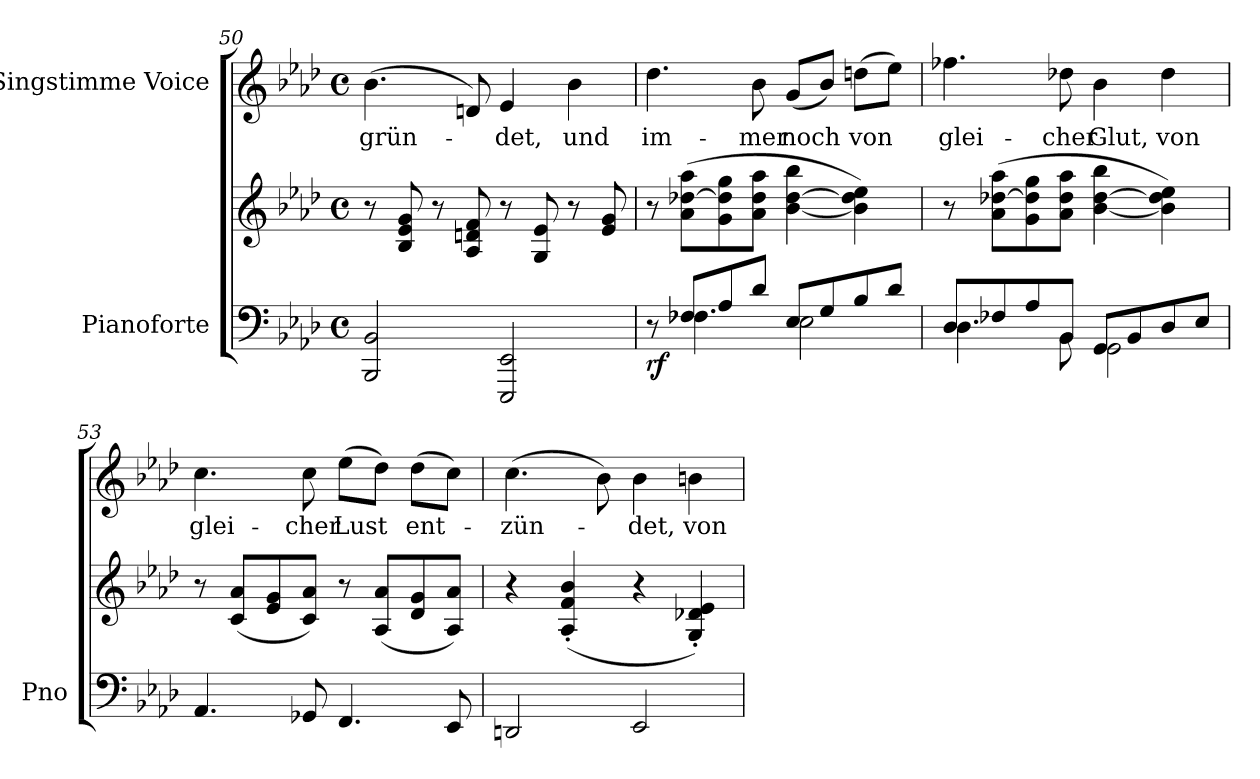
**kern	**kern	**dynam	**kern	**text
*part2	*part2	*part2	*part1	*part1
*staff3	*staff2	*staff2/3	*staff1	*staff1
*I"Pianoforte	*	*	*I"Singstimme Voice	*
*I'Pno	*	*	*	*
*clefF4	*clefG2	*	*clefG2	*
*k[b-e-a-d-]	*k[b-e-a-d-]	*	*k[b-e-a-d-]	*
*M4/4	*M4/4	*	*M4/4	*
*met(c)	*met(c)	*	*met(c)	*
=50	=50	=50	=50	=50
!	!	!	!	!LO:LY:b
2BBB-/ 2BB-/	8r	.	(4.b-\	-grün-
.	8B-/ 8e-/ 8g/	.	.	.
.	8r	.	.	.
.	8A-/ 8dn/ 8f/	.	8dn/)	.
!	!	!	!	!LO:LY:b
2EEE-/ 2EE-/	8r	.	4e-/	-det,
.	8G/ 8e-/	.	.	.
!	!	!	!	!LO:LY:b
.	8r	.	4b-\	und
.	8e-/ 8g/	.	.	.
!!LO:LB:g=z
=51	=51	=51	=51	=51
*^	*	*	*	*
!	!	!	!LO:DY:b=2	!	!LO:LY:b
8r	8ryy	8r	rf	4.dd-\	im-
!LO:N:head=solid	!	!	!	!	!
8F-X/L	4.F-\	(8a-\ [8dd-X\ 8aa-\L	.	.	.
8A-/	.	8g\ 8dd-\] 8gg\	.	.	.
!	!	!	!	!	!LO:LY:b
8d-/J	.	8a-\ 8dd-\ 8aa-\J	.	8b-\	-mer
!	!	!	!	!	!LO:LY:b
8E-/L	2E-\	[4b-\ [4dd-\ 4bb-\	.	(8g/L	noch
8G/	.	.	.	8b-/J)	.
!	!	!	!	!	!LO:LY:b
8B-/	.	4b-\] 4dd-\] 4ee-\)	.	(8ddn\L	von
8d-/J	.	.	.	8ee-\J)	.
=52	=52	=52	=52	=52	=52
!LO:N:head=solid	!	!	!	!	!LO:LY:b
8D-/L	4.D-\	8r	.	4.ff-X\	glei-
8F-X/	.	(8a-\ [8dd-X\ 8aa-\L	.	.	.
8A-/	.	8g\ 8dd-\] 8gg\	.	.	.
!	!	!	!	!	!LO:LY:b
8BB-/J	8BB-\	8a-\ 8dd-\ 8aa-\J	.	8dd-X\	-cher
!	!	!	!	!	!LO:LY:b
8GG/L	2GG\	[4b-\ [4dd-\ 4bb-\	.	4b-\	Glut,
8BB-/	.	.	.	.	.
!	!	!	!	!	!LO:LY:b
8D-/	.	4b-\] 4dd-\] 4ee-\)	.	4dd-\	von
8E-/J	.	.	.	.	.
*v	*v	*	*	*	*
=53	=53	=53	=53	=53
!	!	!	!	!LO:LY:b
4.AA-/	8r	.	4.cc\	glei-
.	(8c/ 8a-/L	.	.	.
.	8e-/ 8g/	.	.	.
!	!	!	!	!LO:LY:b
8GG-X/	8c/ 8a-/J)	.	8cc\	-cher
!	!	!	!	!LO:LY:b
4.FF/	8r	.	(8ee-\L	Lust
.	(8A-/ 8a-/L	.	8dd-\J)	.
!	!	!	!	!LO:LY:b
.	8d-/ 8g/	.	(8dd-\L	ent-
8EE-/	8A-/ 8a-/J)	.	8cc\J)	.
!!LO:LB:g=z
=54	=54	=54	=54	=54
!	!	!	!	!LO:LY:b
2DDn/	4r	.	(4.cc\	-zün-
.	(4A-/' 4f/' 4b-/'	.	.	.
.	.	.	8b-\)	.
!	!	!	!	!LO:LY:b
2EE-/	4r	.	4b-\	-det,
!	!	!	!	!LO:LY:b
.	4G/' 4d-X/' 4e-/')	.	4bn\	von
=	=	=	=	=
*-	*-	*-	*-	*-
